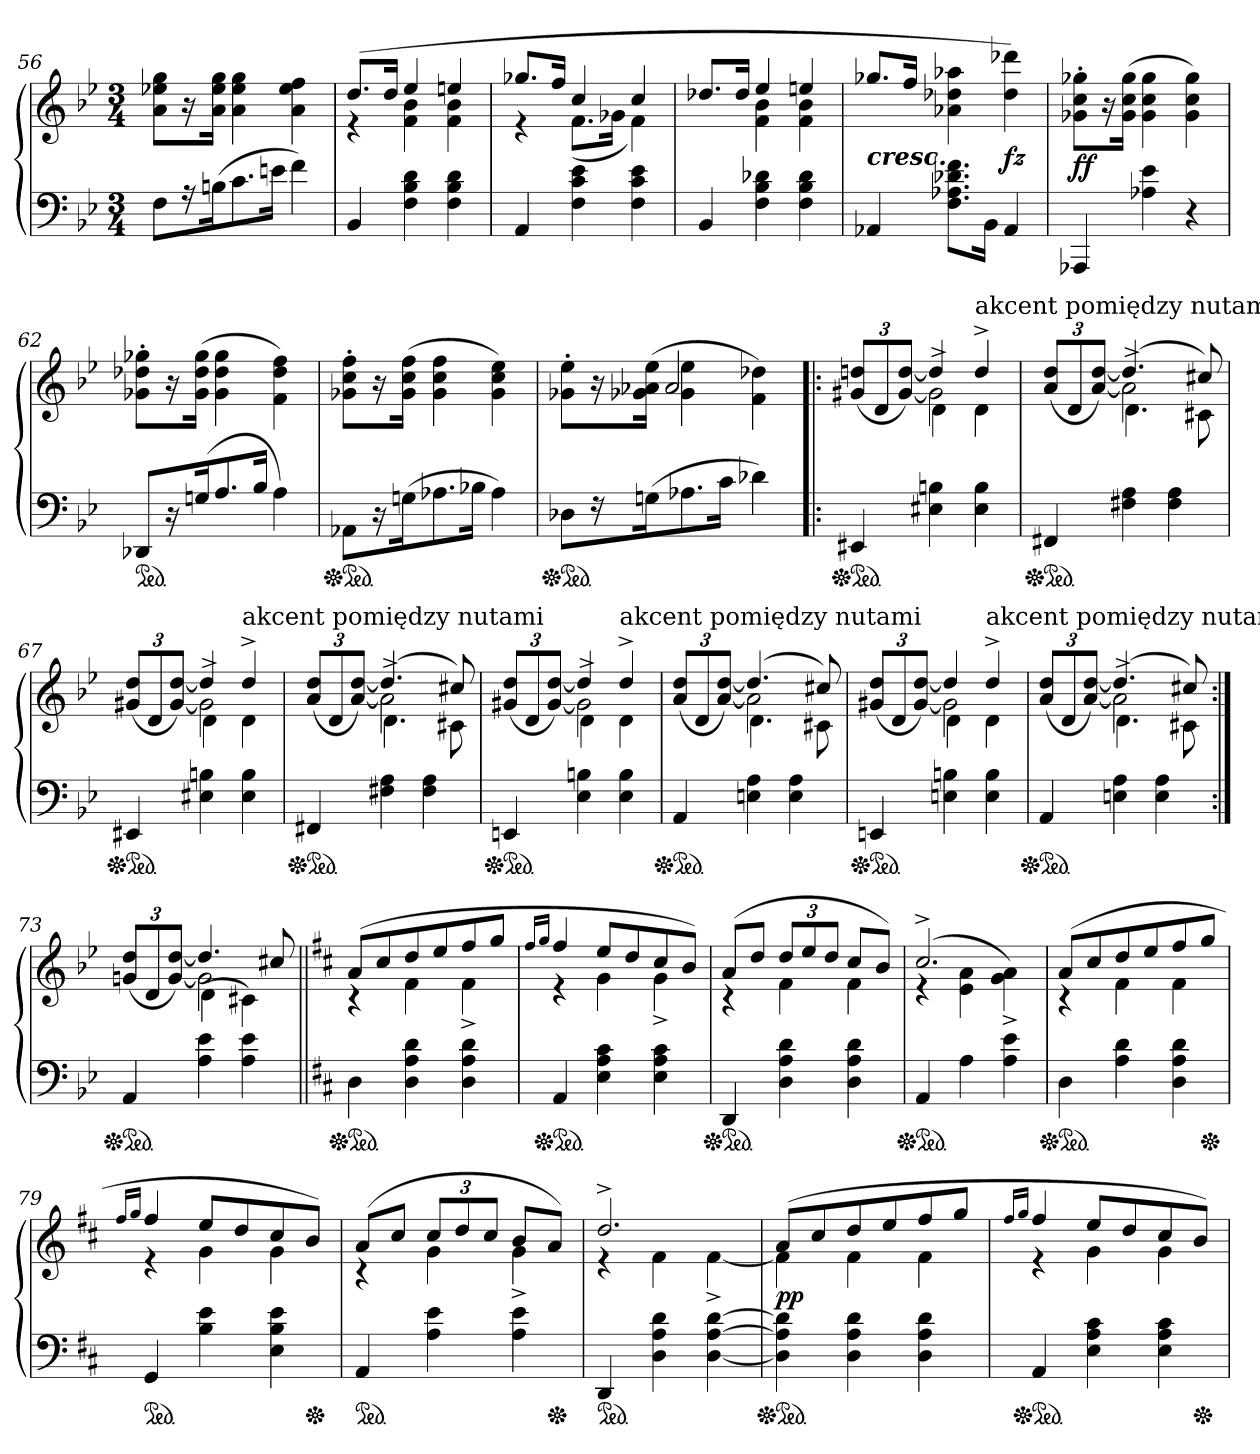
**kern	**kern	**dynam
*part1	*part1	*part1
*staff2	*staff1	*staff1/2
*clefF4	*clefG2	*
*k[b-e-]	*k[b-e-]	*
*M3/4	*M3/4	*
=56	=56	=56
8FL	8a 8ee-X 8ggL	.
16r	16r	.
(>16BnK	16a 16ee- 16ggJk	.
8.c	4a 4ee- 4gg	.
16enJk	.	.
4f)	4a 4ee- 4ff	.
=57	=57	=57
*	*^	*
4BB-	(>8.ddL	4r	.
.	16ddJk	.	.
4F 4B- 4d	4ee-	4f 4b-	.
4F 4B- 4d	4een	4f 4b-	.
=58	=58	=58	=58
4AA	8.gg-XL	4r	.
.	16ffJk	.	.
4F 4c 4e-	4cc	(>8.fL	.
.	.	16g-XJk	.
4F 4c 4e-	4cc	4f)	.
=59	=59	=59	=59
4BB-	8.dd-X/L	4ryy	.
.	16dd-Jk	.	.
4F 4B- 4d-X	4ee-	4f 4b-	.
4F 4B- 4d-	4een	4f 4b-	.
=60	=60	=60	=60
!	!LO:TX:c:Bi:t=cresc.	!	!
4AA-X	8.gg-X/L	4ryy	.
.	16ffJk	.	.
8.F 8.A-X 8.d-X 8.fL	2ryy	4a-X 4dd-X 4aa-X	.
16BB-Jk	.	.	.
4AA-	.	4dd- 4ddd-X)	fz
*	*v	*v	*
=61	=61	=61
4AAA-X	8g-X'> 8cc'> 8gg-X'>L	ff
.	16r	.
.	(>16g- 16cc 16gg-Jk	.
4A-X 4e-	4g- 4cc 4gg-	.
4r	4g- 4cc 4gg-)	.
=62	=62	=62
*ped	*	*
8DD-XL	8g-X'> 8dd-X'> 8gg-X'>L	.
16r	16r	.
(>16GnK	(>16g- 16dd- 16gg-Jk	.
8.A	4g- 4dd- 4gg-	.
16B-Jk	.	.
4A)	4f 4dd- 4ff)	.
=63	=63	=63
*Xped	*	*
*ped	*	*
8AA-XL	8g-X'> 8cc'> 8ff'>L	.
16r	16r	.
(>16GnK	(>16g- 16cc 16ffJk	.
8.A-X	4g- 4cc 4ff	.
16B-XJk	.	.
4A-)	4g- 4cc 4ee-)	.
=64	=64	=64
*	*^	*
*Xped	*	*	*
*ped	*	*	*
8D-XL	8g-X'> 8ee-'>L	4ryy	.
16r	16r	.	.
(>16GnK	(>16g-X 16a-X 16ee-Jk	.	.
8.A-X	4g-\ 4ee-\	2a-/	.
16cJk	.	.	.
4d-X)	4f\ 4dd-X\)	.	.
=65!|:	=65!|:	=65!|:	=65!|:
*	*	*^	*
*Xped	*	*	*	*
*ped	*	*	*	*
4EE#X	4ryy	(12g#X/ 12ddn/L	4ryy	.
.	.	12d	.	.
.	.	[12g# [>12ddJ)	.	.
4E#X 4Bn	4dd]	2g#]	4d^<\	.
!	!LO:TX:a:t=akcent pomiędzy nutami	!	!	!
4E# 4B	4dd^<	.	4d\	.
=66	=66	=66	=66	=66
*Xped	*	*	*	*
*ped	*	*	*	*
4FF#X	4ryy	(12a/ 12dd/L	4ryy	.
.	.	12d	.	.
.	.	[12a [>12ddJ)	.	.
4F#X 4A	(>4.dd]	2a]	4.d^<\	.
4F# 4A	.	.	.	.
.	8cc#X)	.	8c#X\	.
=67	=67	=67	=67	=67
*Xped	*	*	*	*
*ped	*	*	*	*
4EE#X	4ryy	(12g#X/ 12dd/L	4ryy	.
.	.	12d	.	.
.	.	[12g# [>12ddJ)	.	.
4E#X 4Bn	4dd]	2g#]	4d^<\	.
!	!LO:TX:a:t=akcent pomiędzy nutami	!	!	!
4E# 4B	4dd^<	.	4d\	.
=68	=68	=68	=68	=68
*Xped	*	*	*	*
*ped	*	*	*	*
4FF#X	4ryy	(12a/ 12dd/L	4ryy	.
.	.	12d	.	.
.	.	[12a [>12ddJ)	.	.
4F#X 4A	(4.dd]	2a]	4.d^<\	.
4F# 4A	.	.	.	.
.	8cc#X)	.	8c#X\	.
=69	=69	=69	=69	=69
*Xped	*	*	*	*
*ped	*	*	*	*
4EEn	4ryy	(12g#X/ 12dd/L	4ryy	.
.	.	12d	.	.
.	.	[12g# [>12ddJ)	.	.
4E- 4Bn	4dd]	2g#]	4d^<\	.
!	!LO:TX:a:t=akcent pomiędzy nutami	!	!	!
4E- 4B	4dd^<	.	4d\	.
=70	=70	=70	=70	=70
*Xped	*	*	*	*
*ped	*	*	*	*
4AA	4ryy	(12a/ 12dd/L	4ryy	.
.	.	12d	.	.
.	.	[12a [>12ddJ)	.	.
4En 4A	(4.dd]	2a]	4.d\	.
4E 4A	.	.	.	.
.	8cc#X)	.	8c#X\	.
=71	=71	=71	=71	=71
*Xped	*	*	*	*
*ped	*	*	*	*
4EEn	4ryy	(12g#X/ 12dd/L	4ryy	.
.	.	12d	.	.
.	.	[12g# [>12ddJ)	.	.
4En 4Bn	4dd]	2g#]	4d\	.
!	!LO:TX:a:t=akcent pomiędzy nutami	!	!	!
4E 4B	4dd^<	.	4d\	.
=72	=72	=72	=72	=72
*Xped	*	*	*	*
*ped	*	*	*	*
4AA	4ryy	(12a/ 12dd/L	4ryy	.
.	.	12d	.	.
.	.	[12a [>12ddJ)	.	.
4En 4A	(>4.dd]	2a]	4.d^<\	.
4E 4A	.	.	.	.
.	8cc#X)	.	8c#X\	.
=73:|!	=73:|!	=73:|!	=73:|!	=73:|!
*Xped	*	*	*	*
*ped	*	*	*	*
4AA	4ryy	(12gn/ 12dd/L	4ryy	.
.	.	12d	.	.
.	.	[12g [>12ddJ)	.	.
4A 4e-	4.dd]	2g]	(>4d\	.
4A 4e-	.	.	4c#X\)	.
.	8cc#X	.	.	.
*	*v	*v	*v	*
=74||	=74||	=74||
*k[f#c#]	*k[f#c#]	*
*	*^	*
*Xped	*	*	*
*ped	*	*	*
4D	(>8aL	4r	.
.	8cc#	.	.
4D 4A 4d	8dd	4f#	.
.	8ee	.	.
4D 4A 4d	8ff#	4f#^<	.
.	8ggJ	.	.
=75	=75	=75	=75
.	16qff#/LL	.	.
.	16qgg/JJ	.	.
*Xped	*	*	*
*ped	*	*	*
4AA	4ff#	4r	.
4E 4A 4c#	8eeL	4g	.
.	8dd	.	.
4E 4A 4c#	8cc#	4g^<	.
.	8bJ)	.	.
=76	=76	=76	=76
*Xped	*	*	*
*ped	*	*	*
4DD	(>8a/L	4r	.
.	8ddJ	.	.
4D 4A 4d	12ddL	4f#	.
.	12ee	.	.
.	12ddJ	.	.
4D 4A 4d	8cc#L	4f#	.
.	8bJ)	.	.
=77	=77	=77	=77
*Xped	*	*	*
*ped	*	*	*
4AA	(>2.cc#^>	4r	.
4A	.	4e 4a	.
4A 4e	.	4g^< 4a^<)	.
=78	=78	=78	=78
*Xped	*	*	*
*ped	*	*	*
4D	(>8aL	4r	.
.	8cc#	.	.
4A 4d	8dd	4f#	.
.	8ee	.	.
4D 4A 4d	8ff#	4f#	.
*Xped	*	*	*
.	8ggJ	.	.
=79	=79	=79	=79
.	16qff#/LL	.	.
.	16qgg/JJ	.	.
*ped	*	*	*
4GG	4ff#	4r	.
4B 4e	8eeL	4g	.
.	8dd	.	.
4E 4B 4e	8cc#	4g	.
*Xped	*	*	*
.	8bJ)	.	.
=80	=80	=80	=80
*ped	*	*	*
4AA	(>8a/L	4r	.
.	8cc#J	.	.
4A 4e	12cc#L	4g	.
.	12dd	.	.
.	12cc#J	.	.
4A 4e	8bL	4g^<	.
*Xped	*	*	*
.	8aJ)	.	.
=81	=81	=81	=81
*ped	*	*	*
4DD	2.dd^>	4r	.
4D 4A 4d	.	4f#	.
[4D [4A [4d	.	[4f#^<	.
=82	=82	=82	=82
*Xped	*	*	*
*ped	*	*	*
4D] 4A] 4d]	(>8aL	4f#]	pp
.	8cc#	.	.
4D 4A 4d	8dd	4f#	.
.	8ee	.	.
4D 4A 4d	8ff#	4f#	.
.	8ggJ	.	.
=83	=83	=83	=83
.	16qff#/LL	.	.
.	16qgg/JJ	.	.
*Xped	*	*	*
*ped	*	*	*
4AA	4ff#	4r	.
4E 4A 4c#	8eeL	4g	.
.	8dd	.	.
4E 4A 4c#	8cc#	4g	.
*Xped	*	*	*
.	8bJ)	.	.
*	*v	*v	*
=	=	=
*-	*-	*-
